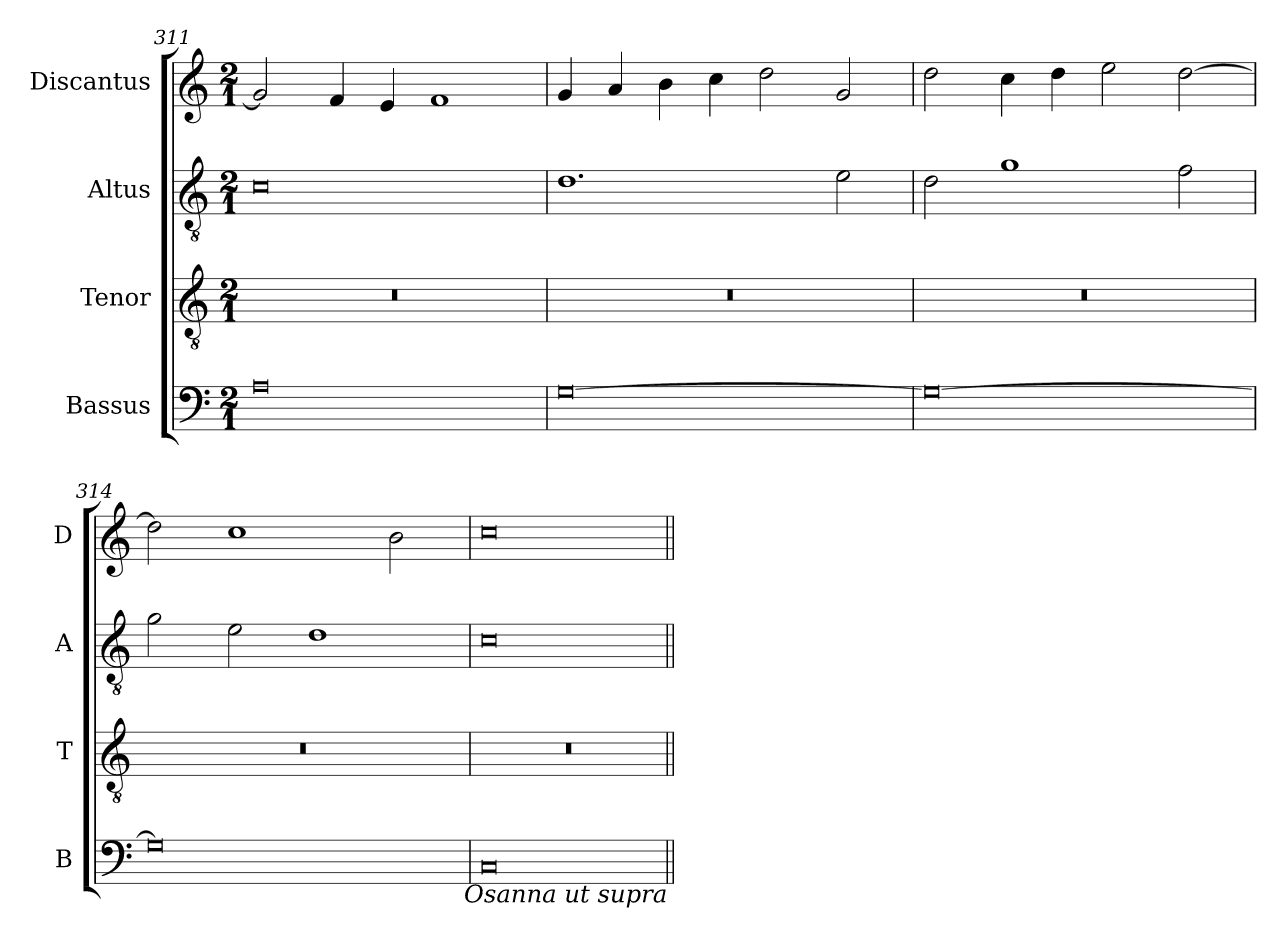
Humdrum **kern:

**kern	**kern	**kern	**kern
*part4	*part3	*part2	*part1
*staff4	*staff3	*staff2	*staff1
*I"Bassus	*I"Tenor	*I"Altus	*I"Discantus
*I'B	*I'T	*I'A	*I'D
*clefF4	*clefGv2	*clefGv2	*clefG2
*k[]	*k[]	*k[]	*k[]
*M2/1	*M2/1	*M2/1	*M2/1
=311	=311	=311	=311
0A	0r	0c	2g/]
.	.	.	4f/
.	.	.	4e/
.	.	.	1f
=312	=312	=312	=312
[0G	0r	1.d	4g/
.	.	.	4a/
.	.	.	4b\
.	.	.	4cc\
.	.	.	2dd\
.	.	2e\	2g/
=313	=313	=313	=313
0G_	0r	2d\	2dd\
.	.	1g	4cc\
.	.	.	4dd\
.	.	.	2ee\
.	.	2f\	[2dd\
=314	=314	=314	=314
0G]	0r	2g\	2dd\]
.	.	2e\	1cc
.	.	1d	.
.	.	.	2b\
=315	=315	=315	=315
0C	0r	0c	0cc
!LO:TX:b:i:rj:t=Osanna ut supra	!	!	!
=||	=||	=||	=||
*-	*-	*-	*-
